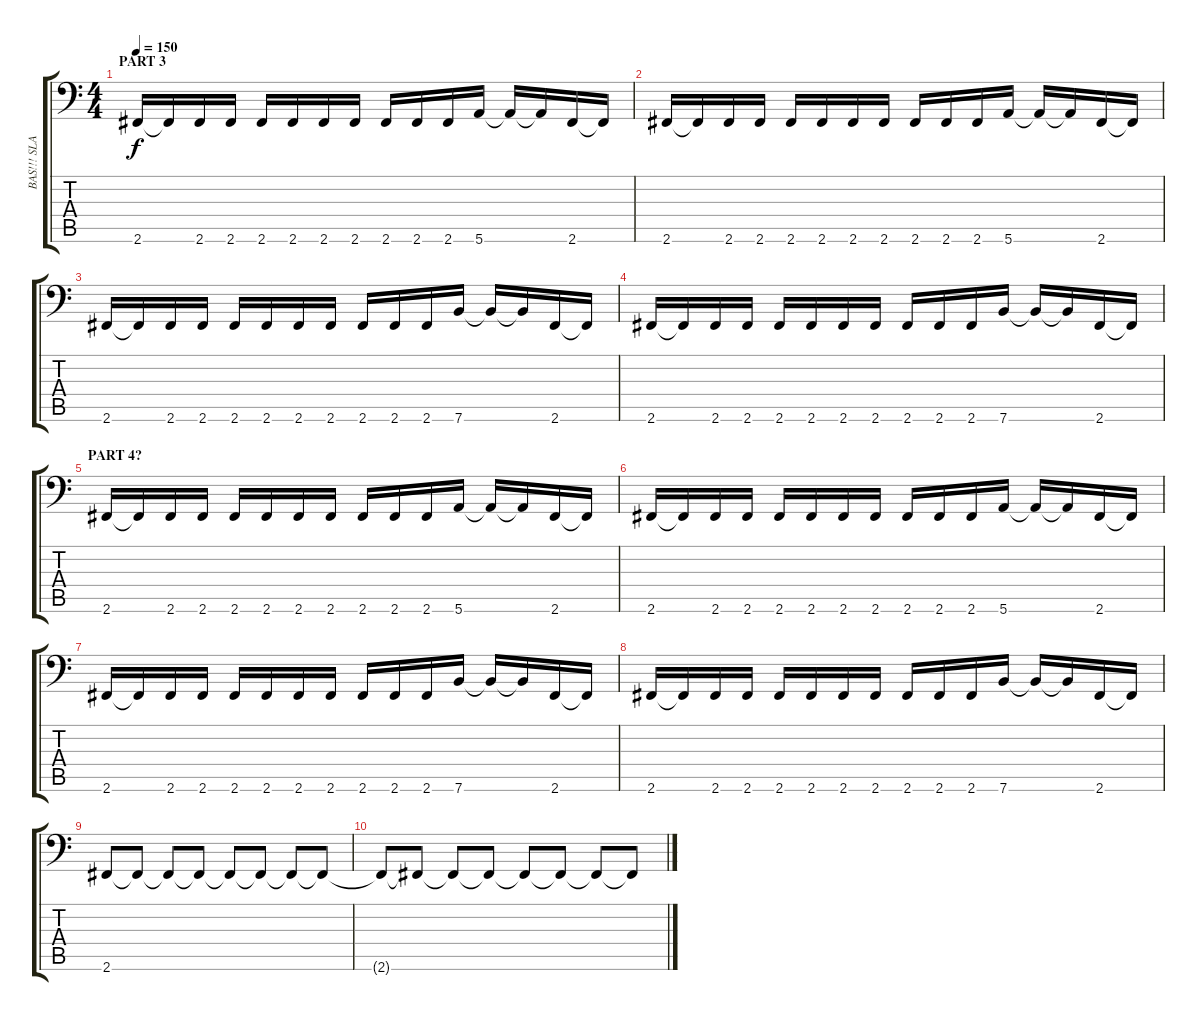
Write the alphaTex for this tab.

\track ("BAS!!! SLAP" "BAS!!! SLA") {instrument slapbass1}
\staff {score tabs}
\tuning (E3 B2 G2 D2 A1 E1) {hide}
\ts (4 4)
\section ("" "PART 3")
\tempo 150
\clef f4
\ks c
2.6.16{dy f} 2.6{t}.16 2.6.16 2.6.16 2.6.16 2.6.16 2.6.16 2.6.16 2.6.16 2.6.16 2.6.16 5.6.16 5.6{t}.16 5.6{t}.16 2.6.16 2.6{t}.16 |
2.6.16 2.6{t}.16 2.6.16 2.6.16 2.6.16 2.6.16 2.6.16 2.6.16 2.6.16 2.6.16 2.6.16 5.6.16 5.6{t}.16 5.6{t}.16 2.6.16 2.6{t}.16 |
2.6.16 2.6{t}.16 2.6.16 2.6.16 2.6.16 2.6.16 2.6.16 2.6.16 2.6.16 2.6.16 2.6.16 7.6.16 7.6{t}.16 7.6{t}.16 2.6.16 2.6{t}.16 |
2.6.16 2.6{t}.16 2.6.16 2.6.16 2.6.16 2.6.16 2.6.16 2.6.16 2.6.16 2.6.16 2.6.16 7.6.16 7.6{t}.16 7.6{t}.16 2.6.16 2.6{t}.16 |
\section ("" "PART 4?")
2.6.16 2.6{t}.16 2.6.16 2.6.16 2.6.16 2.6.16 2.6.16 2.6.16 2.6.16 2.6.16 2.6.16 5.6.16 5.6{t}.16 5.6{t}.16 2.6.16 2.6{t}.16 |
2.6.16 2.6{t}.16 2.6.16 2.6.16 2.6.16 2.6.16 2.6.16 2.6.16 2.6.16 2.6.16 2.6.16 5.6.16 5.6{t}.16 5.6{t}.16 2.6.16 2.6{t}.16 |
2.6.16 2.6{t}.16 2.6.16 2.6.16 2.6.16 2.6.16 2.6.16 2.6.16 2.6.16 2.6.16 2.6.16 7.6.16 7.6{t}.16 7.6{t}.16 2.6.16 2.6{t}.16 |
2.6.16 2.6{t}.16 2.6.16 2.6.16 2.6.16 2.6.16 2.6.16 2.6.16 2.6.16 2.6.16 2.6.16 7.6.16 7.6{t}.16 7.6{t}.16 2.6.16 2.6{t}.16 |
2.6.8 2.6{t}.8 2.6{t}.8 2.6{t}.8 2.6{t}.8 2.6{t}.8 2.6{t}.8 2.6{t}.8 |
2.6{t}.8 2.6{t}.8 2.6{t}.8 2.6{t}.8 2.6{t}.8 2.6{t}.8 2.6{t}.8 2.6{t}.8
